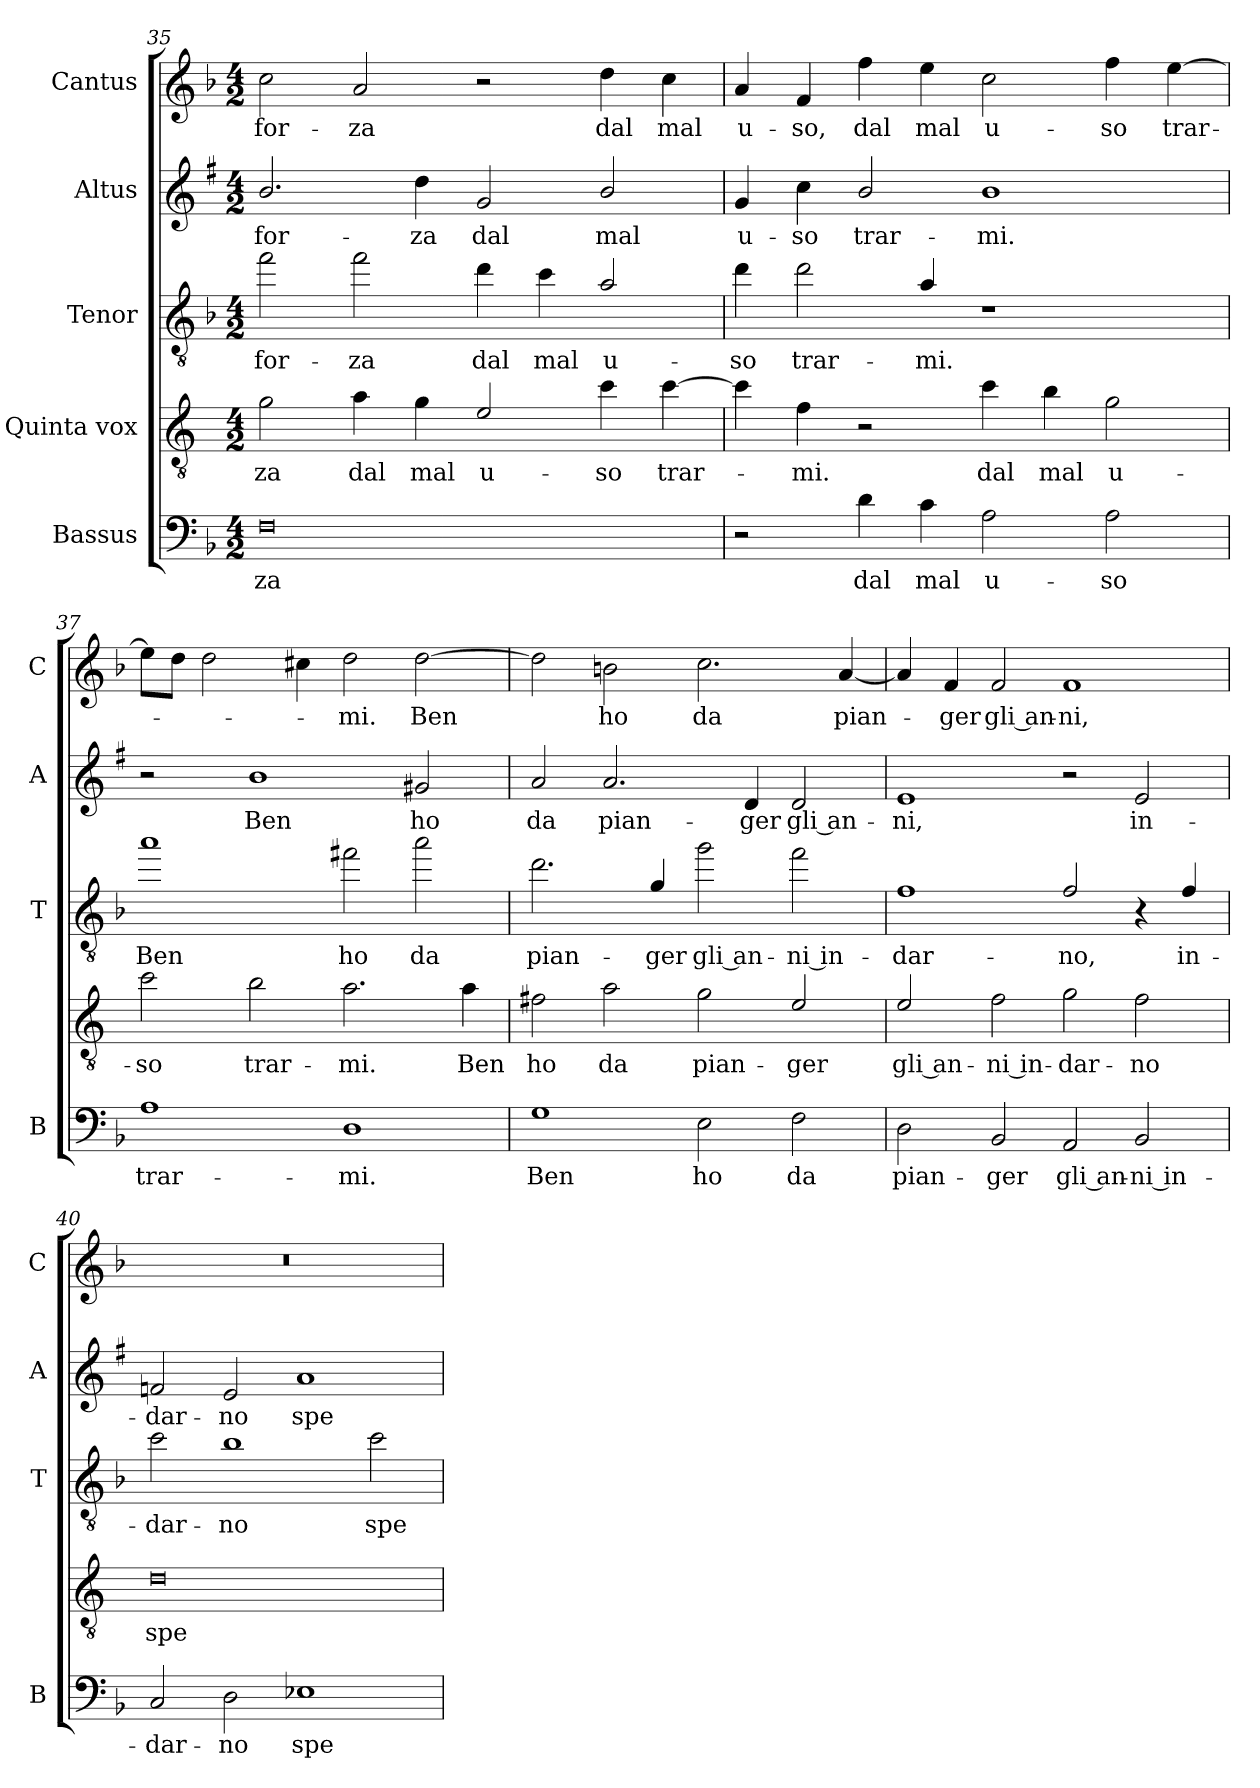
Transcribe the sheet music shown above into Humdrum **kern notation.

**kern	**text	**kern	**text	**kern	**text	**kern	**text	**kern	**text
*part5	*part5	*part4	*part4	*part3	*part3	*part2	*part2	*part1	*part1
*staff5	*staff5	*staff4	*staff4	*staff3	*staff3	*staff2	*staff2	*staff1	*staff1
*I"Bassus	*	*I"Quinta vox	*	*I"Tenor	*	*I"Altus	*	*I"Cantus	*
*I'B	*	*	*	*I'T	*	*I'A	*	*I'C	*
*clefF4	*	*clefGv2	*	*clefGv2	*	*clefG2	*	*clefG2	*
*	*	*ITrd4c7	*	*ITrd8c14	*	*ITrd1c2	*	*	*
*k[b-]	*	*k[b-]	*	*k[b-]	*	*k[b-]	*	*k[b-]	*
*F:	*	*F:	*	*F:	*	*F:	*	*F:	*
*M4/2	*	*M4/2	*	*M4/2	*	*M4/2	*	*M4/2	*
=35	=35	=35	=35	=35	=35	=35	=35	=35	=35
!	!LO:LY:b	!	!LO:LY:b	!	!LO:LY:b	!	!LO:LY:b	!	!LO:LY:b
0F	-za	2c\	-za	2f\	for-	2.a/	for-	2cc\	for-
!	!	!	!LO:LY:b	!	!LO:LY:b	!	!	!	!LO:LY:b
.	.	4d\	dal	2f\	-za	.	.	2a/	-za
!	!	!	!LO:LY:b	!	!	!	!LO:LY:b	!	!
.	.	4c\	mal	.	.	4cc\	-za	.	.
!	!	!	!LO:LY:b	!	!LO:LY:b	!	!LO:LY:b	!	!
.	.	2A/	u-	4d\	dal	2f/	dal	2r	.
!	!	!	!	!	!LO:LY:b	!	!	!	!
.	.	.	.	4c\	mal	.	.	.	.
!	!	!	!LO:LY:b	!	!LO:LY:b	!	!LO:LY:b	!	!LO:LY:b
.	.	4f\	-so	2A/	u-	2a/	mal	4dd\	dal
!	!	!	!LO:LY:b	!	!	!	!	!	!LO:LY:b
.	.	[4f\	trar-	.	.	.	.	4cc\	mal
=36	=36	=36	=36	=36	=36	=36	=36	=36	=36
!	!	!	!	!	!LO:LY:b	!	!LO:LY:b	!	!LO:LY:b
2r	.	4f\]	.	4d\	-so	4f/	u-	4a/	u-
!	!	!	!LO:LY:b	!	!LO:LY:b	!	!LO:LY:b	!	!LO:LY:b
.	.	4B-\	-mi.	2d\	trar-	4b-\	-so	4f/	-so,
!	!LO:LY:b	!	!	!	!	!	!LO:LY:b	!	!LO:LY:b
4d\	dal	2r	.	.	.	2a/	trar-	4ff\	dal
!	!LO:LY:b	!	!	!	!LO:LY:b	!	!	!	!LO:LY:b
4c\	mal	.	.	4A/	-mi.	.	.	4ee\	mal
!	!LO:LY:b	!	!LO:LY:b	!	!	!	!LO:LY:b	!	!LO:LY:b
2A\	u-	4f\	dal	1r	.	1a	-mi.	2cc\	u-
!	!	!	!LO:LY:b	!	!	!	!	!	!
.	.	4e\	mal	.	.	.	.	.	.
!	!LO:LY:b	!	!LO:LY:b	!	!	!	!	!	!LO:LY:b
2A\	-so	2c\	u-	.	.	.	.	4ff\	-so
!	!	!	!	!	!	!	!	!	!LO:LY:b
.	.	.	.	.	.	.	.	[4ee\	trar-
=37	=37	=37	=37	=37	=37	=37	=37	=37	=37
!	!LO:LY:b	!	!LO:LY:b	!	!LO:LY:b	!	!	!	!
1A	trar-	2f\	-so	1a	Ben	2r	.	8ee\L]	.
.	.	.	.	.	.	.	.	8dd\J	.
.	.	.	.	.	.	.	.	2dd\	.
!	!	!	!LO:LY:b	!	!	!	!LO:LY:b	!	!
.	.	2e\	trar-	.	.	1a	Ben	.	.
.	.	.	.	.	.	.	.	4cc#X\	.
!	!LO:LY:b	!	!LO:LY:b	!	!LO:LY:b	!	!	!	!LO:LY:b
1D	-mi.	2.d\	-mi.	2f#X\	ho	.	.	2dd\	-mi.
!	!	!	!	!	!LO:LY:b	!	!LO:LY:b	!	!LO:LY:b
.	.	.	.	2a\	da	2f#X/	ho	[2dd\	Ben
!	!	!	!LO:LY:b	!	!	!	!	!	!
.	.	4d\	Ben	.	.	.	.	.	.
!!LO:LB:g=z
=38	=38	=38	=38	=38	=38	=38	=38	=38	=38
!	!LO:LY:b	!	!LO:LY:b	!	!LO:LY:b	!	!LO:LY:b	!	!
1G	Ben	2Bn\	ho	2.d\	pian-	2g/	da	2dd\]	.
!	!	!	!LO:LY:b	!	!	!	!LO:LY:b	!	!LO:LY:b
.	.	2d\	da	.	.	2.g/	pian-	2bn\	ho
!	!	!	!	!	!LO:LY:b	!	!	!	!
.	.	.	.	4G/	-ger	.	.	.	.
!	!LO:LY:b	!	!LO:LY:b	!	!LO:LY:b	!	!	!	!LO:LY:b
2E\	ho	2c\	pian-	2g\	gli an-	.	.	2.cc\	da
!	!	!	!	!	!	!	!LO:LY:b	!	!
.	.	.	.	.	.	4c/	-ger	.	.
!	!LO:LY:b	!	!LO:LY:b	!	!LO:LY:b	!	!LO:LY:b	!	!
2F\	da	2A/	-ger	2f\	-ni in-	2c/	gli an-	.	.
!	!	!	!	!	!	!	!	!	!LO:LY:b
.	.	.	.	.	.	.	.	[4a/	pian-
=39	=39	=39	=39	=39	=39	=39	=39	=39	=39
!	!LO:LY:b	!	!LO:LY:b	!	!LO:LY:b	!	!LO:LY:b	!	!
2D\	pian-	2A/	gli an-	1F	-dar-	1d	-ni,	4a/]	.
!	!	!	!	!	!	!	!	!	!LO:LY:b
.	.	.	.	.	.	.	.	4f/	-ger
!	!LO:LY:b	!	!LO:LY:b	!	!	!	!	!	!LO:LY:b
2BB-/	-ger	2B-\	-ni in-	.	.	.	.	2f/	gli an-
!	!LO:LY:b	!	!LO:LY:b	!	!LO:LY:b	!	!	!	!LO:LY:b
2AA/	gli an-	2c\	-dar-	2F/	-no,	2r	.	1f	-ni,
!	!LO:LY:b	!	!LO:LY:b	!	!	!	!LO:LY:b	!	!
2BB-/	-ni in-	2B-\	-no	4r	.	2d/	in-	.	.
!	!	!	!	!	!LO:LY:b	!	!	!	!
.	.	.	.	4F/	in-	.	.	.	.
=40	=40	=40	=40	=40	=40	=40	=40	=40	=40
!	!LO:LY:b	!	!LO:LY:b	!	!LO:LY:b	!	!LO:LY:b	!	!
2C/	-dar-	0G	spe-	2c\	-dar-	2e-X/	-dar-	0r	.
!	!LO:LY:b	!	!	!	!LO:LY:b	!	!LO:LY:b	!	!
2D\	-no	.	.	1B-	-no	2d/	-no	.	.
!	!LO:LY:b	!	!	!	!	!	!LO:LY:b	!	!
1E-X	spe-	.	.	.	.	1g	spe-	.	.
!	!	!	!	!	!LO:LY:b	!	!	!	!
.	.	.	.	2c\	spe-	.	.	.	.
=	=	=	=	=	=	=	=	=	=
*-	*-	*-	*-	*-	*-	*-	*-	*-	*-
